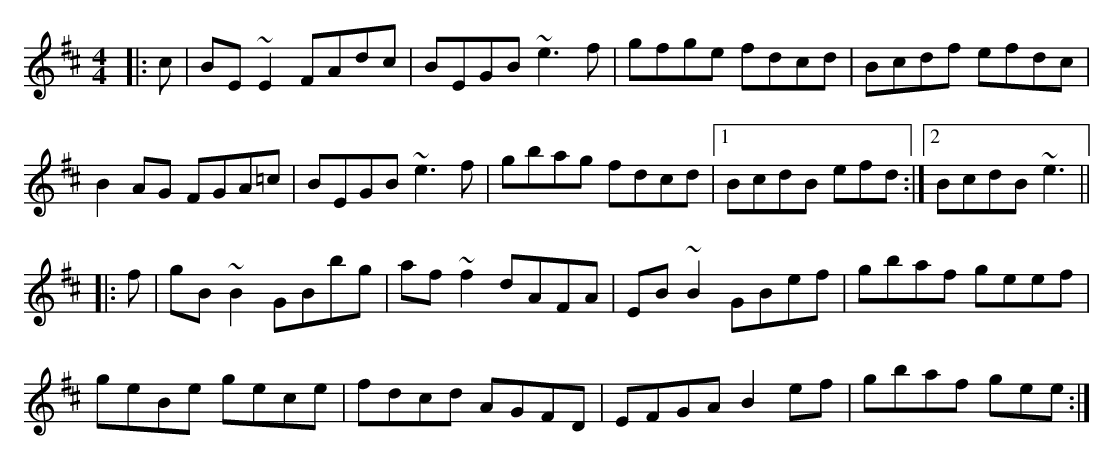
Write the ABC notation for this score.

X:1
M:4/4
K:Edor
|:c|BE~E2 FAdc|BEGB ~e3f|gfge fdcd|Bcdf efdc|
B2AG FGA=c|BEGB ~e3f|gbag fdcd|1 BcdB efd:|2 BcdB ~e3||
|:f|gB~B2 GBbg|af~f2 dAFA|EB~B2 GBef|gbaf geef|
geBe gece|fdcd AGFD|EFGA B2ef|gbaf gee:|
